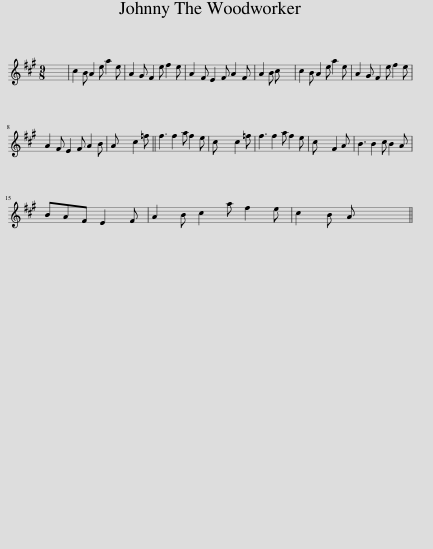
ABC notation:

X:1
L:1/8
M:9/8
I:linebreak $
K:A
V:1 treble
V:1
 x9 | c2 B A2 e a2 e | A2 G F2 e f2 e | A2 F E2 F A2 F | A2 B c x4 | %5
 c2 B A2 e a2 e | A2 G F2 e f2 e |$ A2 F E2 F A2 B | A x4 c2 =f || f3 f2 a f2 e | %10
 c x4 c2 =f | f3 f2 a f2 e | c x4 F2 A | B3 B2 c B2 A |$ BAF E2 F | %15
 A2 B c2 a f2 e | c2 B A x4 || %17
